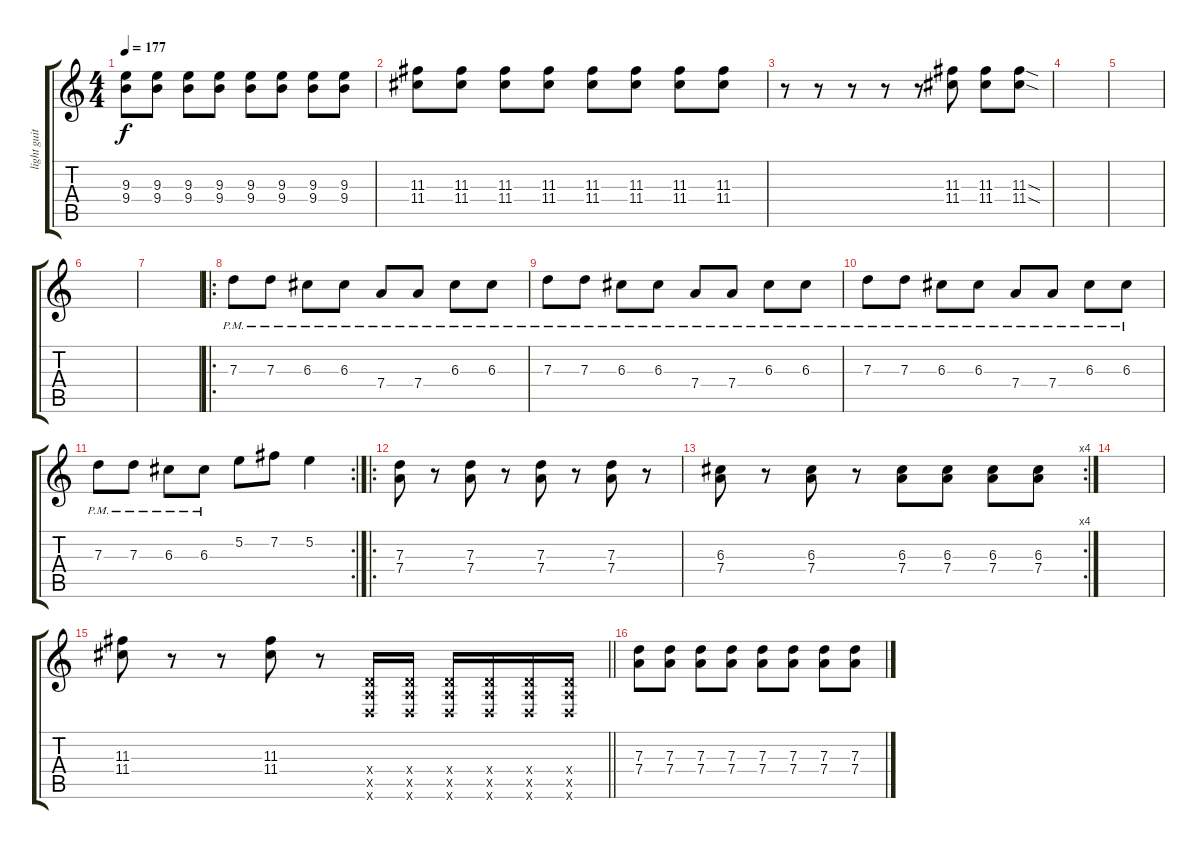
\track ("light guitar" "light guit") {instrument distortionguitar}
\staff {score tabs}
\tuning (E4 B3 G3 D3 A2 D2) {hide}
\ts (4 4)
\tempo 177
\clef g2
\ks c
(9.3 9.4).8{dy f} (9.3 9.4).8 (9.3 9.4).8 (9.3 9.4).8 (9.3 9.4).8 (9.3 9.4).8 (9.3 9.4).8 (9.3 9.4).8 |
(11.3 11.4).8 (11.3 11.4).8 (11.3 11.4).8 (11.3 11.4).8 (11.3 11.4).8 (11.3 11.4).8 (11.3 11.4).8 (11.3 11.4).8 |
r.8 r.8 r.8 r.8 r.8 (11.3 11.4).8 (11.3 11.4).8 (11.3{sod} 11.4{sod}).8 |
|
|
|
|
\ro
7.3{pm}.8 7.3{pm}.8 6.3{pm}.8 6.3{pm}.8 7.4{pm}.8 7.4{pm}.8 6.3{pm}.8 6.3{pm}.8 |
7.3{pm}.8 7.3{pm}.8 6.3{pm}.8 6.3{pm}.8 7.4{pm}.8 7.4{pm}.8 6.3{pm}.8 6.3{pm}.8 |
7.3{pm}.8 7.3{pm}.8 6.3{pm}.8 6.3{pm}.8 7.4{pm}.8 7.4{pm}.8 6.3{pm}.8 6.3{pm}.8 |
\rc 2
7.3{pm}.8 7.3{pm}.8 6.3{pm}.8 6.3{pm}.8 5.2.8 7.2.8 5.2.4 |
\ro
(7.3 7.4).8 r.8 (7.3 7.4).8 r.8 (7.3 7.4).8 r.8 (7.3 7.4).8 r.8 |
\rc 4
(6.3 7.4).8 r.8 (6.3 7.4).8 r.8 (6.3 7.4).8 (6.3 7.4).8 (6.3 7.4).8 (6.3 7.4).8 |
|
\barLineRight lightlight
(11.3 11.4).8 r.8 r.8 (11.3 11.4).8 r.8 (0.4{x} 0.5{x} 0.6{x}).16 (0.4{x} 0.5{x} 0.6{x}).16 (0.4{x} 0.5{x} 0.6{x}).16 (0.4{x} 0.5{x} 0.6{x}).16 (0.4{x} 0.5{x} 0.6{x}).16 (0.4{x} 0.5{x} 0.6{x}).16 |
(7.3 7.4).8 (7.3 7.4).8 (7.3 7.4).8 (7.3 7.4).8 (7.3 7.4).8 (7.3 7.4).8 (7.3 7.4).8 (7.3 7.4).8
